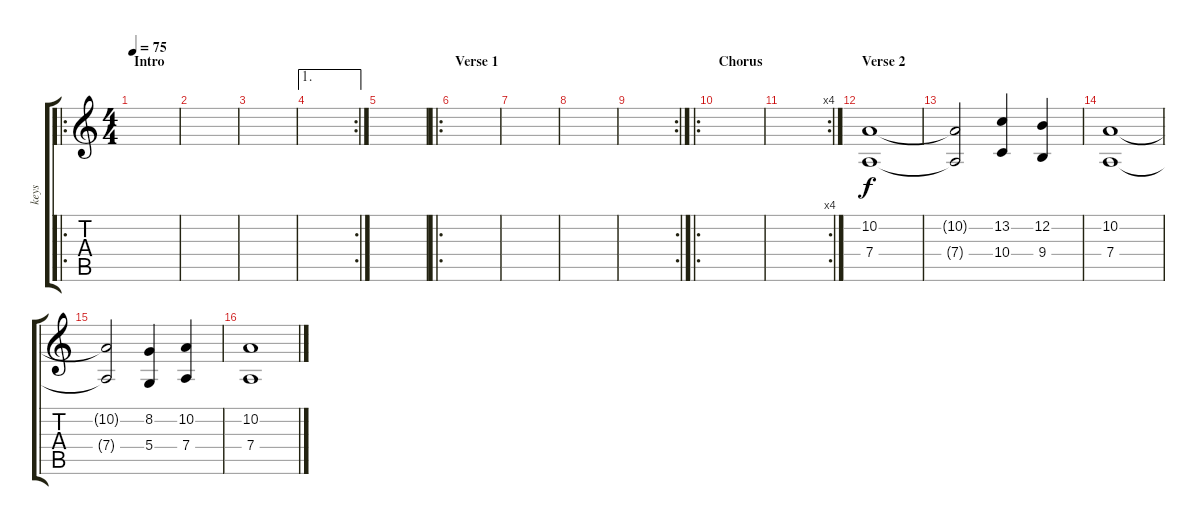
\track ("keys" "keys") {instrument pad4choir}
\staff {score tabs}
\tuning (E4 B3 G3 D3 A2 E2) {hide}
\ro
\ts (4 4)
\section ("" "Intro")
\tempo 75
\clef g2
\ks c
|
|
|
\ae 1
\rc 2
|
|
\ro
\section ("" "Verse 1")
|
|
|
\rc 2
|
\ro
\section ("" "Chorus")
|
\rc 4
|
\section ("" "Verse 2")
(10.2 7.4).1 |
(10.2{t} 7.4{t}).2 (13.2 10.4).4 (12.2 9.4).4 |
(10.2 7.4).1 |
(10.2{t} 7.4{t}).2 (8.2 5.4).4 (10.2 7.4).4 |
(10.2 7.4).1{volume 7}
